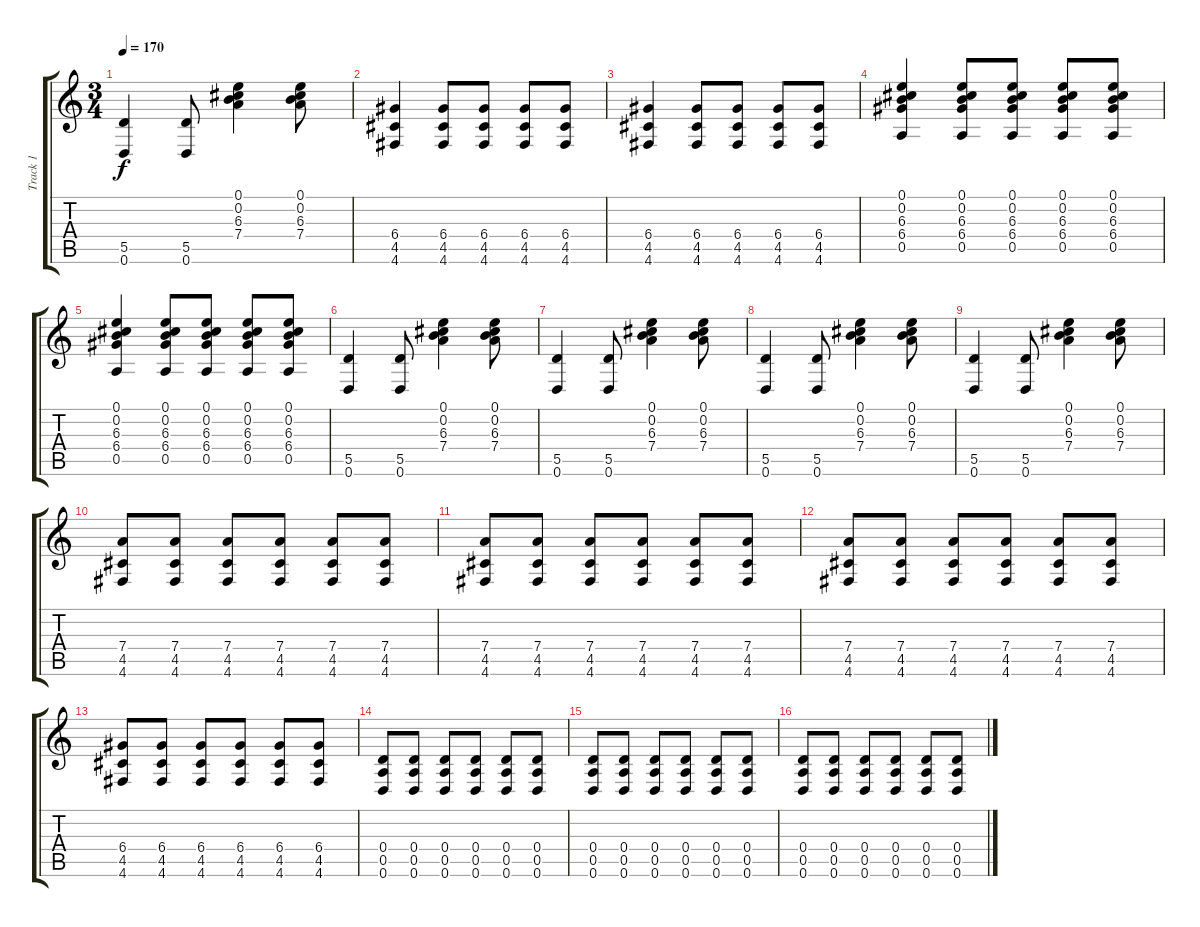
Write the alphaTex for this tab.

\track ("Track 1" "Track 1") {instrument distortionguitar}
\staff {score tabs}
\tuning (E4 B3 G3 D3 A2 D2) {hide}
\ts (3 4)
\tempo 170
\clef g2
\ks c
(5.5 0.6).4{dy f} (5.5 0.6).8 (0.1 0.2 6.3 7.4).4 (0.1 0.2 6.3 7.4).8 |
(6.4 4.5 4.6).4 (6.4 4.5 4.6).8 (6.4 4.5 4.6).8 (6.4 4.5 4.6).8 (6.4 4.5 4.6).8 |
(6.4 4.5 4.6).4 (6.4 4.5 4.6).8 (6.4 4.5 4.6).8 (6.4 4.5 4.6).8 (6.4 4.5 4.6).8 |
(0.1 0.2 6.3 6.4 0.5).4 (0.1 0.2 6.3 6.4 0.5).8 (0.1 0.2 6.3 6.4 0.5).8 (0.1 0.2 6.3 6.4 0.5).8 (0.1 0.2 6.3 6.4 0.5).8 |
(0.1 0.2 6.3 6.4 0.5).4 (0.1 0.2 6.3 6.4 0.5).8 (0.1 0.2 6.3 6.4 0.5).8 (0.1 0.2 6.3 6.4 0.5).8 (0.1 0.2 6.3 6.4 0.5).8 |
(5.5 0.6).4 (5.5 0.6).8 (0.1 0.2 6.3 7.4).4 (0.1 0.2 6.3 7.4).8 |
(5.5 0.6).4 (5.5 0.6).8 (0.1 0.2 6.3 7.4).4 (0.1 0.2 6.3 7.4).8 |
(5.5 0.6).4 (5.5 0.6).8 (0.1 0.2 6.3 7.4).4 (0.1 0.2 6.3 7.4).8 |
(5.5 0.6).4 (5.5 0.6).8 (0.1 0.2 6.3 7.4).4 (0.1 0.2 6.3 7.4).8 |
(7.4 4.5 4.6).8 (7.4 4.5 4.6).8 (7.4 4.5 4.6).8 (7.4 4.5 4.6).8 (7.4 4.5 4.6).8 (7.4 4.5 4.6).8 |
(7.4 4.5 4.6).8 (7.4 4.5 4.6).8 (7.4 4.5 4.6).8 (7.4 4.5 4.6).8 (7.4 4.5 4.6).8 (7.4 4.5 4.6).8 |
(7.4 4.5 4.6).8 (7.4 4.5 4.6).8 (7.4 4.5 4.6).8 (7.4 4.5 4.6).8 (7.4 4.5 4.6).8 (7.4 4.5 4.6).8 |
(6.4 4.5 4.6).8 (6.4 4.5 4.6).8 (6.4 4.5 4.6).8 (6.4 4.5 4.6).8 (6.4 4.5 4.6).8 (6.4 4.5 4.6).8 |
(0.4 0.5 0.6).8 (0.4 0.5 0.6).8 (0.4 0.5 0.6).8 (0.4 0.5 0.6).8 (0.4 0.5 0.6).8 (0.4 0.5 0.6).8 |
(0.4 0.5 0.6).8 (0.4 0.5 0.6).8 (0.4 0.5 0.6).8 (0.4 0.5 0.6).8 (0.4 0.5 0.6).8 (0.4 0.5 0.6).8 |
(0.4 0.5 0.6).8 (0.4 0.5 0.6).8 (0.4 0.5 0.6).8 (0.4 0.5 0.6).8 (0.4 0.5 0.6).8 (0.4 0.5 0.6).8
